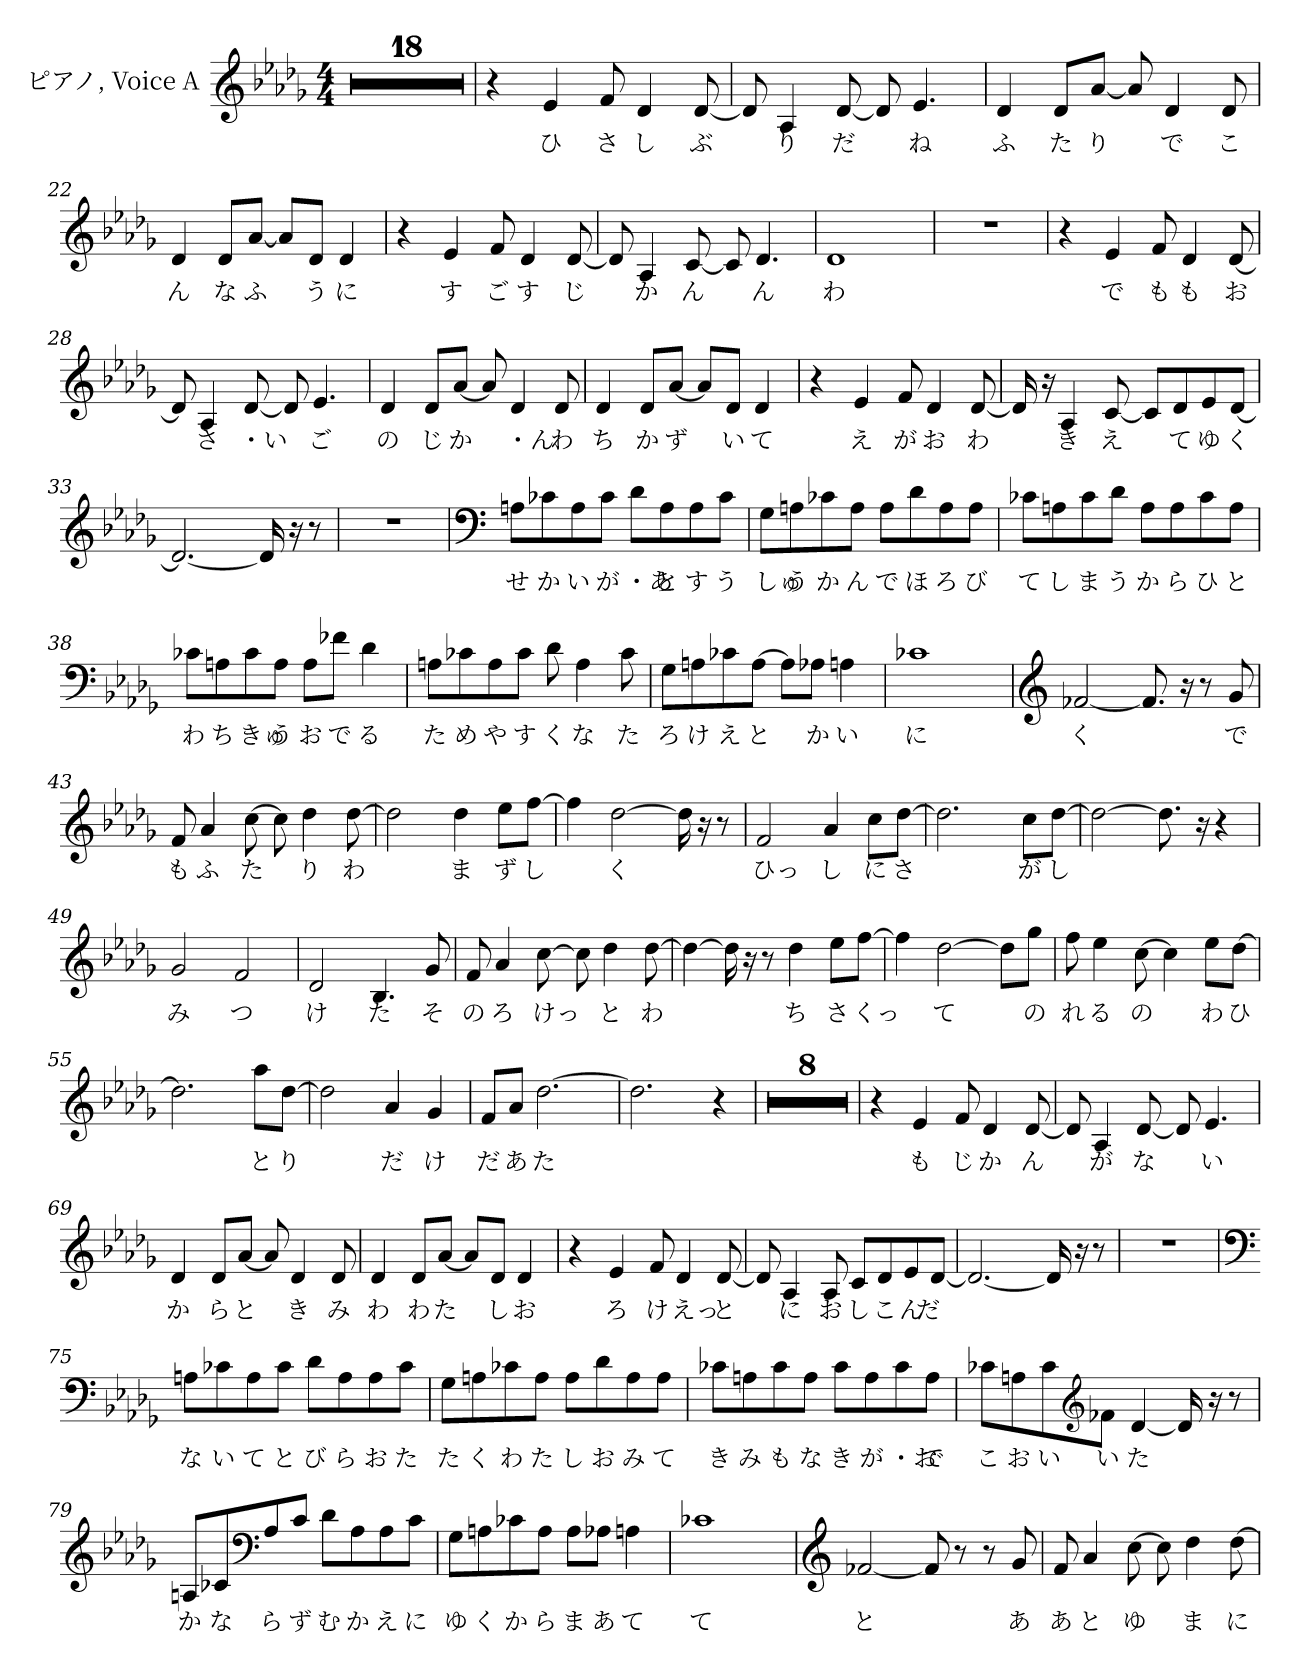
**kern	**text
*part1	*part1
*staff1	*staff1
*I"ピアノ, Voice A	*
*clefG2	*
*k[b-e-a-d-g-]	*
*M4/4	*
*MM179	*
=1	=1
1r	.
=2	=2
1r	.
=3	=3
1r	.
=4	=4
1r	.
=5	=5
1r	.
=6	=6
1r	.
=7	=7
1r	.
=8	=8
1r	.
=9	=9
1r	.
=10	=10
1r	.
=11	=11
1r	.
=12	=12
1r	.
=13	=13
1r	.
=14	=14
1r	.
=15	=15
1r	.
!!LO:LB:g=z
=16	=16
1r	.
=17	=17
1r	.
=18	=18
1r	.
=19	=19
4r	.
!	!LO:LY:b
4e-/	ひ
!	!LO:LY:b
8f/	さ
!	!LO:LY:b
4d-/	し
!	!LO:LY:b
[8d-/	ぶ
=20	=20
8d-/]	.
!	!LO:LY:b
4A-/	り
!	!LO:LY:b
[8d-/	だ
8d-/]	.
!	!LO:LY:b
4.e-/	ね
=21	=21
!	!LO:LY:b
4d-/	ふ
!	!LO:LY:b
8d-/L	た
!	!LO:LY:b
[8a-/J	り
8a-/]	.
!	!LO:LY:b
4d-/	で
!	!LO:LY:b
8d-/	こ
=22	=22
!	!LO:LY:b
4d-/	ん
!	!LO:LY:b
8d-/L	な
!	!LO:LY:b
[8a-/J	ふ
8a-/L]	.
!	!LO:LY:b
8d-/J	う
!	!LO:LY:b
4d-/	に
!!LO:LB:g=z
=23	=23
4r	.
!	!LO:LY:b
4e-/	す
!	!LO:LY:b
8f/	ご
!	!LO:LY:b
4d-/	す
!	!LO:LY:b
[8d-/	じ
=24	=24
8d-/]	.
!	!LO:LY:b
4A-/	か
!	!LO:LY:b
[8c/	ん
8c/]	.
!	!LO:LY:b
4.d-/	ん
=25	=25
!	!LO:LY:b
1d-	わ
=26	=26
1r	.
=27	=27
4r	.
!	!LO:LY:b
4e-/	で
!	!LO:LY:b
8f/	も
!	!LO:LY:b
4d-/	も
!	!LO:LY:b
[8d-/	お
=28	=28
8d-/]	.
!	!LO:LY:b
4A-/	さ
!	!LO:LY:b
[8d-/	・い
8d-/]	.
!	!LO:LY:b
4.e-/	ご
!!LO:LB:g=z
=29	=29
!	!LO:LY:b
4d-/	の
!	!LO:LY:b
8d-/L	じ
!	!LO:LY:b
[8a-/J	か
8a-/]	.
!	!LO:LY:b
4d-/	・ん
!	!LO:LY:b
8d-/	わ
=30	=30
!	!LO:LY:b
4d-/	ち
!	!LO:LY:b
8d-/L	か
!	!LO:LY:b
[8a-/J	ず
8a-/L]	.
!	!LO:LY:b
8d-/J	い
!	!LO:LY:b
4d-/	て
=31	=31
4r	.
!	!LO:LY:b
4e-/	え
!	!LO:LY:b
8f/	が
!	!LO:LY:b
4d-/	お
!	!LO:LY:b
[8d-/	わ
=32	=32
16d-/]	.
16r	.
!	!LO:LY:b
4A-/	き
!	!LO:LY:b
[8c/	え
8c/L]	.
!	!LO:LY:b
8d-/	て
!	!LO:LY:b
8e-/	ゆ
!	!LO:LY:b
[8d-/J	く
=33	=33
2.d-/_	.
16d-/]	.
16r	.
8r	.
=34	=34
1r	.
!!LO:LB:g=z
=35	=35
*clefF4	*
!	!LO:LY:b
8An\L	せ
!	!LO:LY:b
8c-X\	か
!	!LO:LY:b
8A\	い
!	!LO:LY:b
8c-\J	が
!	!LO:LY:b
8d-\L	・あ
!	!LO:LY:b
8A\	と
!	!LO:LY:b
8A\	す
!	!LO:LY:b
8c-\J	う
=36	=36
!	!LO:LY:b
8G-\L	しゅ
!	!LO:LY:b
8An\	う
!	!LO:LY:b
8c-X\	か
!	!LO:LY:b
8A\J	ん
!	!LO:LY:b
8A\L	で
!	!LO:LY:b
8d-\	ほ
!	!LO:LY:b
8A\	ろ
!	!LO:LY:b
8A\J	び
=37	=37
!	!LO:LY:b
8c-X\L	て
!	!LO:LY:b
8An\	し
!	!LO:LY:b
8c-\	ま
!	!LO:LY:b
8d-\J	う
!	!LO:LY:b
8A\L	か
!	!LO:LY:b
8A\	ら
!	!LO:LY:b
8c-\	ひ
!	!LO:LY:b
8A\J	と
!!LO:LB:g=z
=38	=38
!	!LO:LY:b
8c-X\L	わ
!	!LO:LY:b
8An\	ち
!	!LO:LY:b
8c-\	きゅ
!	!LO:LY:b
8A\J	う
!	!LO:LY:b
8A\L	お
!	!LO:LY:b
8f-X\J	で
!	!LO:LY:b
4d-\	る
=39	=39
!	!LO:LY:b
8An\L	た
!	!LO:LY:b
8c-X\	め
!	!LO:LY:b
8A\	や
!	!LO:LY:b
8c-\J	す
!	!LO:LY:b
8d-\	く
!	!LO:LY:b
4A\	な
!	!LO:LY:b
8c-\	た
=40	=40
!	!LO:LY:b
8G-\L	ろ
!	!LO:LY:b
8An\	け
!	!LO:LY:b
8c-X\	え
!	!LO:LY:b
[8A\J	と
8A\L]	.
!	!LO:LY:b
8A-X\J	か
!	!LO:LY:b
4An\	い
=41	=41
!	!LO:LY:b
1c-X	に
=42	=42
*clefG2	*
!	!LO:LY:b
[2f-X/	く
8.f-/]	.
16r	.
8r	.
!	!LO:LY:b
8g-/	で
!!LO:LB:g=z
=43	=43
!	!LO:LY:b
8f/	も
!	!LO:LY:b
4a-/	ふ
!	!LO:LY:b
[8cc\	た
8cc\]	.
!	!LO:LY:b
4dd-\	り
!	!LO:LY:b
[8dd-\	わ
=44	=44
2dd-\]	.
!	!LO:LY:b
4dd-\	ま
!	!LO:LY:b
8ee-\L	ず
!	!LO:LY:b
[8ff\J	し
=45	=45
4ff\]	.
!	!LO:LY:b
[2dd-\	く
16dd-\]	.
16r	.
8r	.
=46	=46
!	!LO:LY:b
2f/	ひっ
!	!LO:LY:b
4a-/	し
!	!LO:LY:b
8cc\L	に
!	!LO:LY:b
[8dd-\J	さ
=47	=47
2.dd-\]	.
!	!LO:LY:b
8cc\L	が
!	!LO:LY:b
[8dd-\J	し
=48	=48
2dd-\_	.
8.dd-\]	.
16r	.
4r	.
=49	=49
!	!LO:LY:b
2g-/	み
!	!LO:LY:b
2f/	つ
=50	=50
!	!LO:LY:b
2d-/	け
!	!LO:LY:b
4.B-/	た
!	!LO:LY:b
8g-/	そ
!!LO:LB:g=z
=51	=51
!	!LO:LY:b
8f/	の
!	!LO:LY:b
4a-/	ろ
!	!LO:LY:b
[8cc\	けっ
8cc\]	.
!	!LO:LY:b
4dd-\	と
!	!LO:LY:b
[8dd-\	わ
=52	=52
4dd-\_	.
16dd-\]	.
16r	.
8r	.
!	!LO:LY:b
4dd-\	ち
!	!LO:LY:b
8ee-\L	さ
!	!LO:LY:b
[8ff\J	くっ
=53	=53
4ff\]	.
!	!LO:LY:b
[2dd-\	て
8dd-\L]	.
!	!LO:LY:b
8gg-\J	の
=54	=54
!	!LO:LY:b
8ff\	れ
!	!LO:LY:b
4ee-\	る
!	!LO:LY:b
[8cc\	の
4cc\]	.
!	!LO:LY:b
8ee-\L	わ
!	!LO:LY:b
[8dd-\J	ひ
=55	=55
2.dd-\]	.
!	!LO:LY:b
8aa-\L	と
!	!LO:LY:b
[8dd-\J	り
=56	=56
2dd-\]	.
!	!LO:LY:b
4a-/	だ
!	!LO:LY:b
4g-/	け
=57	=57
!	!LO:LY:b
8f/L	だ
!	!LO:LY:b
8a-/J	あ
!	!LO:LY:b
[2.dd-\	た
!!LO:LB:g=z
=58	=58
2.dd-\]	.
4r	.
=59	=59
1r	.
=60	=60
1r	.
=61	=61
1r	.
=62	=62
1r	.
=63	=63
1r	.
=64	=64
1r	.
=65	=65
1r	.
=66	=66
1r	.
=67	=67
4r	.
!	!LO:LY:b
4e-/	も
!	!LO:LY:b
8f/	じ
!	!LO:LY:b
4d-/	か
!	!LO:LY:b
[8d-/	ん
=68	=68
8d-/]	.
!	!LO:LY:b
4A-/	が
!	!LO:LY:b
[8d-/	な
8d-/]	.
!	!LO:LY:b
4.e-/	い
!!LO:LB:g=z
=69	=69
!	!LO:LY:b
4d-/	か
!	!LO:LY:b
8d-/L	ら
!	!LO:LY:b
[8a-/J	と
8a-/]	.
!	!LO:LY:b
4d-/	き
!	!LO:LY:b
8d-/	み
=70	=70
!	!LO:LY:b
4d-/	わ
!	!LO:LY:b
8d-/L	わ
!	!LO:LY:b
[8a-/J	た
8a-/L]	.
!	!LO:LY:b
8d-/J	し
!	!LO:LY:b
4d-/	お
=71	=71
4r	.
!	!LO:LY:b
4e-/	ろ
!	!LO:LY:b
8f/	け
!	!LO:LY:b
4d-/	えっ
!	!LO:LY:b
[8d-/	と
=72	=72
8d-/]	.
!	!LO:LY:b
4A-/	に
!	!LO:LY:b
8A-/	お
!	!LO:LY:b
8c/L	し
!	!LO:LY:b
8d-/	こ
!	!LO:LY:b
8e-/	ん
!	!LO:LY:b
[8d-/J	だ
=73	=73
2.d-/_	.
16d-/]	.
16r	.
8r	.
=74	=74
1r	.
!!LO:LB:g=z
=75	=75
*clefF4	*
!	!LO:LY:b
8An\L	な
!	!LO:LY:b
8c-X\	い
!	!LO:LY:b
8A\	て
!	!LO:LY:b
8c-\J	と
!	!LO:LY:b
8d-\L	び
!	!LO:LY:b
8A\	ら
!	!LO:LY:b
8A\	お
!	!LO:LY:b
8c-\J	た
=76	=76
!	!LO:LY:b
8G-\L	た
!	!LO:LY:b
8An\	く
!	!LO:LY:b
8c-X\	わ
!	!LO:LY:b
8A\J	た
!	!LO:LY:b
8A\L	し
!	!LO:LY:b
8d-\	お
!	!LO:LY:b
8A\	み
!	!LO:LY:b
8A\J	て
=77	=77
!	!LO:LY:b
8c-X\L	き
!	!LO:LY:b
8An\	み
!	!LO:LY:b
8c-\	も
!	!LO:LY:b
8A\J	な
!	!LO:LY:b
8c-\L	き
!	!LO:LY:b
8A\	が
!	!LO:LY:b
8c-\	・お
!	!LO:LY:b
8A\J	で
!!LO:PB:g=z
=78	=78
!	!LO:LY:b
8c-X\L	こ
!	!LO:LY:b
8An\	お
!	!LO:LY:b
8c-\	い
*clefG2	*
!	!LO:LY:b
8f-X\J	い
!	!LO:LY:b
[4d-/	た
16d-/]	.
16r	.
8r	.
=79	=79
!	!LO:LY:b
8An/L	か
!	!LO:LY:b
8c-X/	な
*clefF4	*
!	!LO:LY:b
8A/	ら
!	!LO:LY:b
8c-/J	ず
!	!LO:LY:b
8d-\L	む
!	!LO:LY:b
8A\	か
!	!LO:LY:b
8A\	え
!	!LO:LY:b
8c-\J	に
=80	=80
!	!LO:LY:b
8G-\L	ゆ
!	!LO:LY:b
8An\	く
!	!LO:LY:b
8c-X\	か
!	!LO:LY:b
8A\J	ら
!	!LO:LY:b
8A\L	ま
!	!LO:LY:b
8A-X\J	あ
!	!LO:LY:b
4An\	て
=81	=81
!	!LO:LY:b
1c-X	て
!!LO:LB:g=z
=82	=82
*clefG2	*
!	!LO:LY:b
[2f-X/	と
8f-/]	.
8r	.
8r	.
!	!LO:LY:b
8g-/	あ
=83	=83
!	!LO:LY:b
8f/	あ
!	!LO:LY:b
4a-/	と
!	!LO:LY:b
[8cc\	ゆ
8cc\]	.
!	!LO:LY:b
4dd-\	ま
!	!LO:LY:b
[8dd-\	に
=	=
*-	*-
